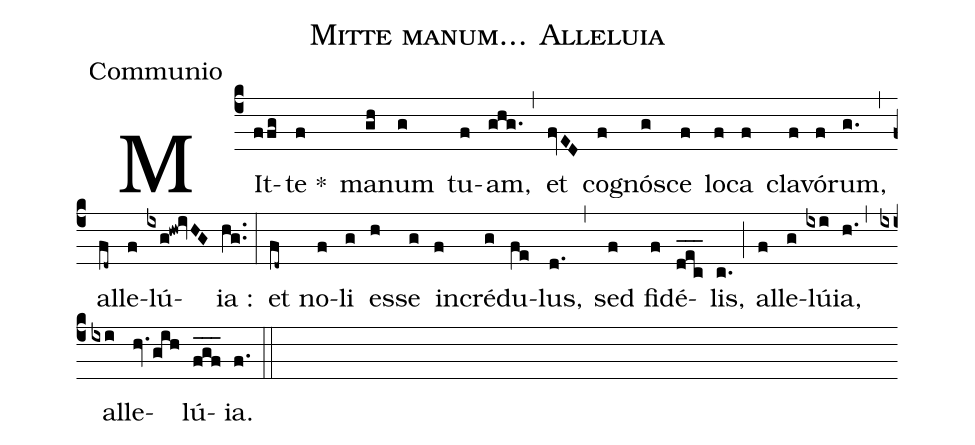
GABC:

name:Mitte manum... Alleluia;
office-part:Communio;
%%
(c4) MIt(ffg)te *(f) ma(gh)num(g) tu(f)am,(ghg.) (,)
et(fvED) co(f)gnó(g)sce(f) lo(f)ca(f) cla(f)vó(f)rum,(g.) (,)
al(fd~)le(f)lú(ixg!hw!ivHG)ia :(hg..) (:)
et(fd~) no(f)li(g) es(h)se(g) in(f)cré(g)du(fe)lus,(d.) (,)
sed(f) fi(f)dé(dec___)lis,(c.) (;)
al(f)le(g)lú(ixi)ia,(h.) (,)
al(ixi)le(hv.gih)lú(fgf___)ia.(f.) (::)
